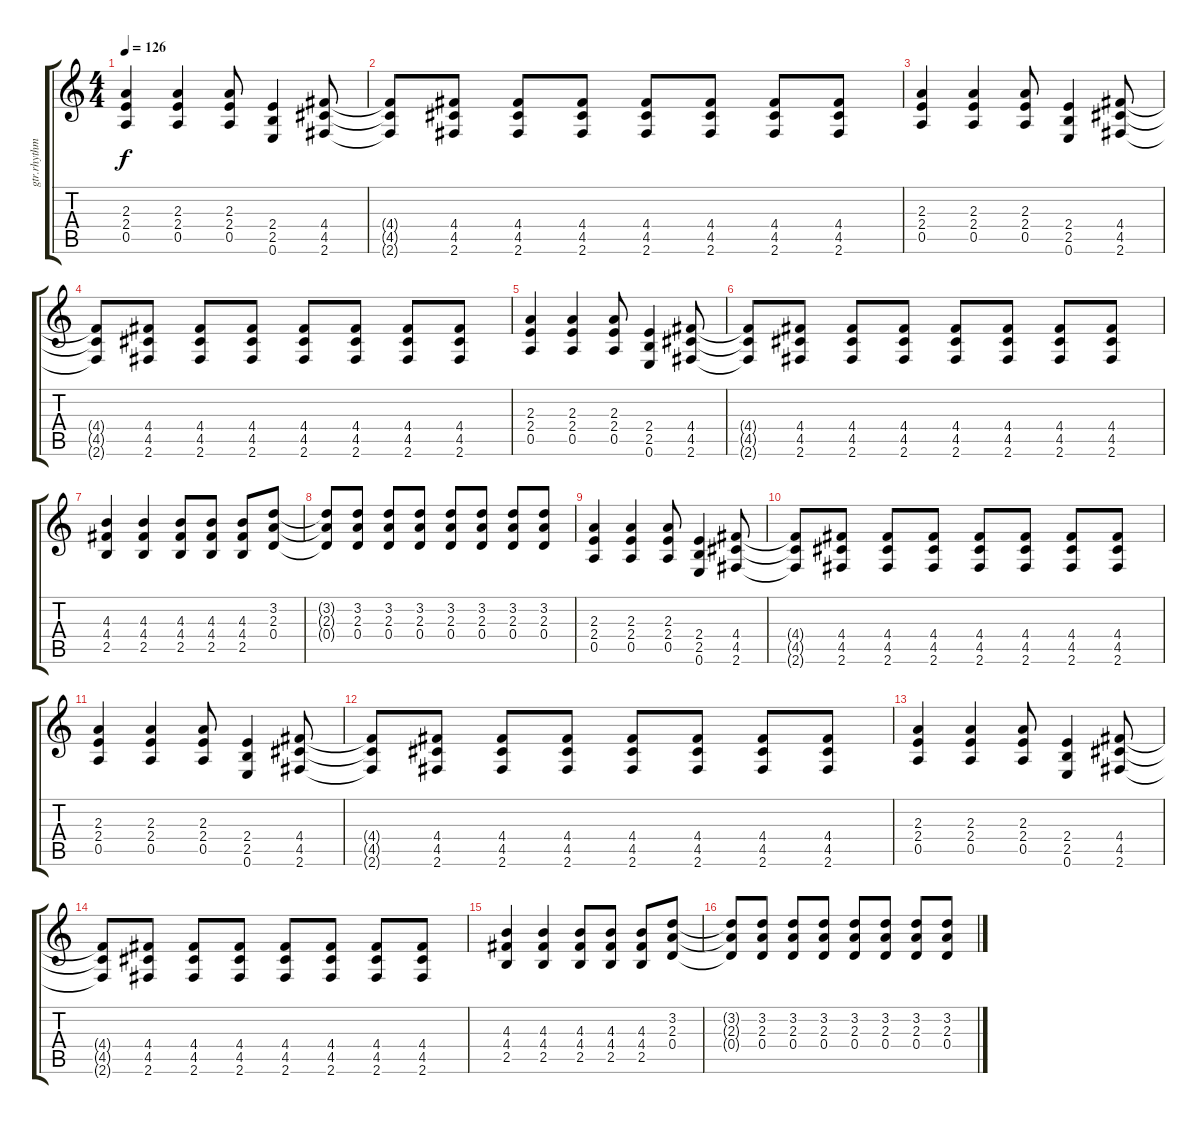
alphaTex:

\track ("gtr.rhythm" "gtr.rhythm") {instrument distortionguitar}
\staff {score tabs}
\tuning (E4 B3 G3 D3 A2 E2) {hide}
\ts (4 4)
\tempo 126
\clef g2
\ks c
(2.3 2.4 0.5).4{dy f} (2.3 2.4 0.5).4 (2.3 2.4 0.5).8 (2.4 2.5 0.6).4 (4.4 4.5 2.6).8 |
(4.4{t} 4.5{t} 2.6{t}).8 (4.4 4.5 2.6).8 (4.4 4.5 2.6).8 (4.4 4.5 2.6).8 (4.4 4.5 2.6).8 (4.4 4.5 2.6).8 (4.4 4.5 2.6).8 (4.4 4.5 2.6).8 |
(2.3 2.4 0.5).4 (2.3 2.4 0.5).4 (2.3 2.4 0.5).8 (2.4 2.5 0.6).4 (4.4 4.5 2.6).8 |
(4.4{t} 4.5{t} 2.6{t}).8 (4.4 4.5 2.6).8 (4.4 4.5 2.6).8 (4.4 4.5 2.6).8 (4.4 4.5 2.6).8 (4.4 4.5 2.6).8 (4.4 4.5 2.6).8 (4.4 4.5 2.6).8 |
(2.3 2.4 0.5).4 (2.3 2.4 0.5).4 (2.3 2.4 0.5).8 (2.4 2.5 0.6).4 (4.4 4.5 2.6).8 |
(4.4{t} 4.5{t} 2.6{t}).8 (4.4 4.5 2.6).8 (4.4 4.5 2.6).8 (4.4 4.5 2.6).8 (4.4 4.5 2.6).8 (4.4 4.5 2.6).8 (4.4 4.5 2.6).8 (4.4 4.5 2.6).8 |
(4.3 4.4 2.5).4 (4.3 4.4 2.5).4 (4.3 4.4 2.5).8 (4.3 4.4 2.5).8 (4.3 4.4 2.5).8 (3.2 2.3 0.4).8 |
(3.2{t} 2.3{t} 0.4{t}).8 (3.2 2.3 0.4).8 (3.2 2.3 0.4).8 (3.2 2.3 0.4).8 (3.2 2.3 0.4).8 (3.2 2.3 0.4).8 (3.2 2.3 0.4).8 (3.2 2.3 0.4).8 |
(2.3 2.4 0.5).4 (2.3 2.4 0.5).4 (2.3 2.4 0.5).8 (2.4 2.5 0.6).4 (4.4 4.5 2.6).8 |
(4.4{t} 4.5{t} 2.6{t}).8 (4.4 4.5 2.6).8 (4.4 4.5 2.6).8 (4.4 4.5 2.6).8 (4.4 4.5 2.6).8 (4.4 4.5 2.6).8 (4.4 4.5 2.6).8 (4.4 4.5 2.6).8 |
(2.3 2.4 0.5).4 (2.3 2.4 0.5).4 (2.3 2.4 0.5).8 (2.4 2.5 0.6).4 (4.4 4.5 2.6).8 |
(4.4{t} 4.5{t} 2.6{t}).8 (4.4 4.5 2.6).8 (4.4 4.5 2.6).8 (4.4 4.5 2.6).8 (4.4 4.5 2.6).8 (4.4 4.5 2.6).8 (4.4 4.5 2.6).8 (4.4 4.5 2.6).8 |
(2.3 2.4 0.5).4 (2.3 2.4 0.5).4 (2.3 2.4 0.5).8 (2.4 2.5 0.6).4 (4.4 4.5 2.6).8 |
(4.4{t} 4.5{t} 2.6{t}).8 (4.4 4.5 2.6).8 (4.4 4.5 2.6).8 (4.4 4.5 2.6).8 (4.4 4.5 2.6).8 (4.4 4.5 2.6).8 (4.4 4.5 2.6).8 (4.4 4.5 2.6).8 |
(4.3 4.4 2.5).4 (4.3 4.4 2.5).4 (4.3 4.4 2.5).8 (4.3 4.4 2.5).8 (4.3 4.4 2.5).8 (3.2 2.3 0.4).8 |
(3.2{t} 2.3{t} 0.4{t}).8 (3.2 2.3 0.4).8 (3.2 2.3 0.4).8 (3.2 2.3 0.4).8 (3.2 2.3 0.4).8 (3.2 2.3 0.4).8 (3.2 2.3 0.4).8 (3.2 2.3 0.4).8
